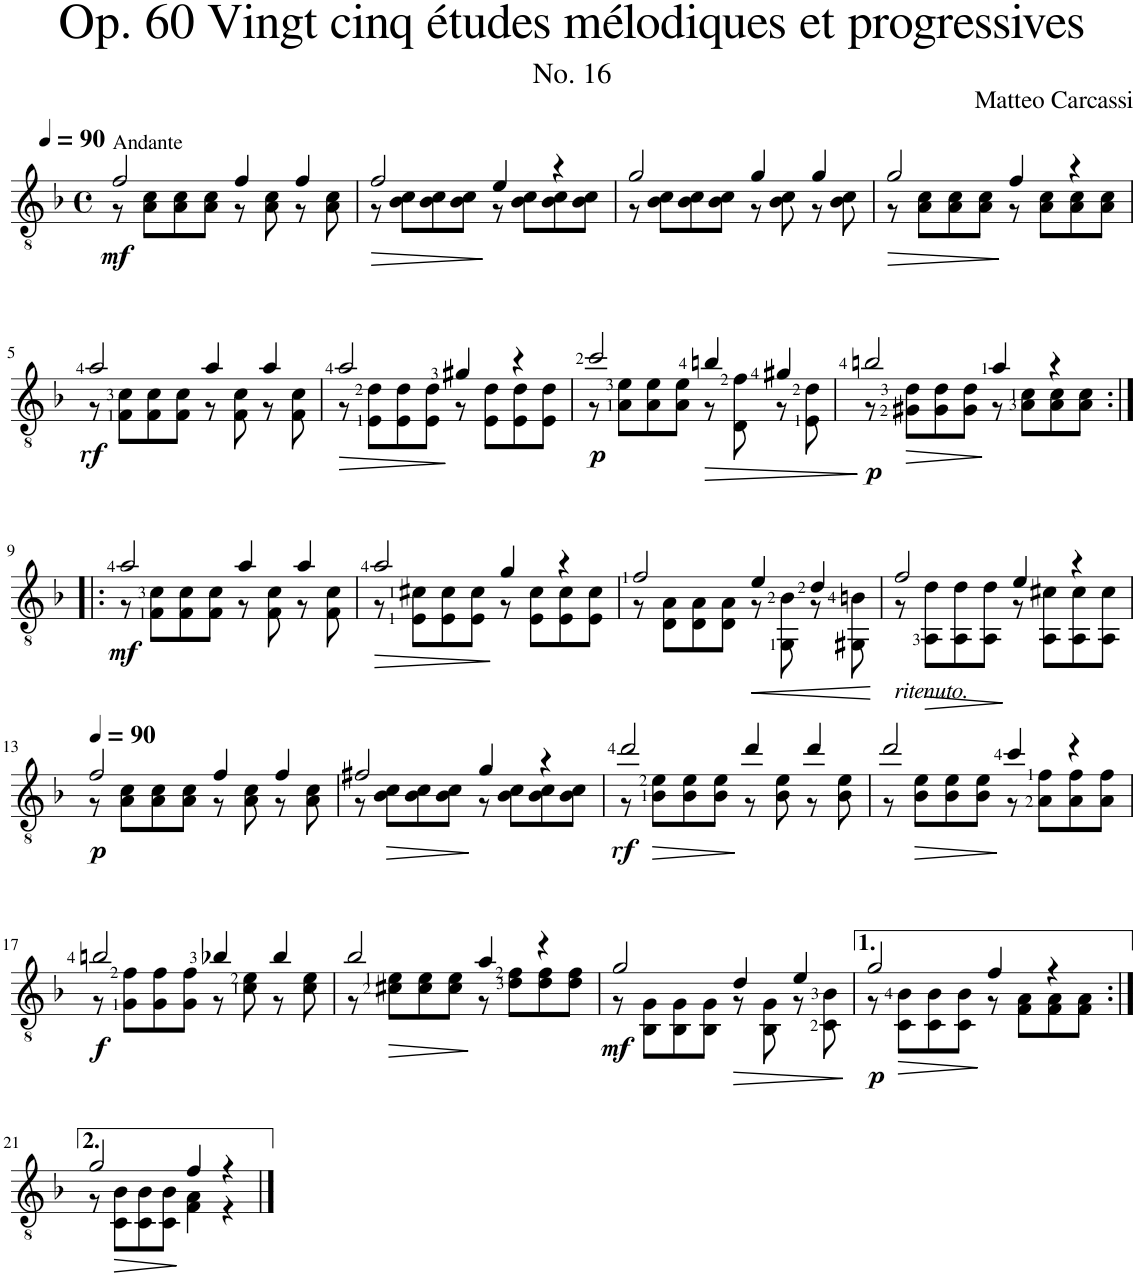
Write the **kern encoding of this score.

**kern	**dynam
*part1	*part1
*staff1	*staff1
*I"Classical Guitar	*
*I'Guit.	*
*clefGv2	*
*k[b-]	*
*M4/4	*
*met(c)	*
*MM90	*
=1	=1
*^	*
!LO:TX:a:t=Andante	!	!
!	!	!LO:DY:b
2f/	8r	mf
.	8A\ 8c\L	.
.	8A\ 8c\	.
.	8A\ 8c\J	.
4f/	8r	.
.	8A\ 8c\	.
4f/	8r	.
.	8A\ 8c\	.
=2	=2	=2
!	!	!LO:HP:b
2f/	8r	>
.	8B-\ 8c\L	.
.	8B-\ 8c\	.
.	8B-\ 8c\J	.
4e/	8r	]
.	8B-\ 8c\L	.
4r	8B-\ 8c\	.
.	8B-\ 8c\J	.
=3	=3	=3
2g/	8r	.
.	8B-\ 8c\L	.
.	8B-\ 8c\	.
.	8B-\ 8c\J	.
4g/	8r	.
.	8B-\ 8c\	.
4g/	8r	.
.	8B-\ 8c\	.
=4	=4	=4
!	!	!LO:HP:b
2g/	8r	>
.	8A\ 8c\L	.
.	8A\ 8c\	.
.	8A\ 8c\J	.
4f/	8r	]
.	8A\ 8c\L	.
4r	8A\ 8c\	.
.	8A\ 8c\J	.
!!LO:LB:g=z	!!
=5	=5	=5
!	!	!LO:DY:b
2a/	8r	rf
.	8F\ 8c\L	.
.	8F\ 8c\	.
.	8F\ 8c\J	.
4a/	8r	.
.	8F\ 8c\	.
4a/	8r	.
.	8F\ 8c\	.
=6	=6	=6
!	!	!LO:HP:b
2a/	8r	>
.	8E\ 8d\L	.
.	8E\ 8d\	.
.	8E\ 8d\J	.
4g#X/	8r	]
.	8E\ 8d\L	.
4r	8E\ 8d\	.
.	8E\ 8d\J	.
=7	=7	=7
!	!	!LO:DY:b
2cc/	8r	p
.	8A\ 8e\L	.
.	8A\ 8e\	.
.	8A\ 8e\J	.
!	!	!LO:HP:b
4bn/	8r	>
.	8D\ 8f\	.
4g#X/	8r	.
.	8E\ 8d\	.
*v	*v	*
.	]
=8	=8
*^	*
!	!	!LO:DY:b
2bn/	8r	p
!	!	!LO:HP:b
.	8G#X\ 8d\L	>
.	8G#\ 8d\	.
.	8G#\ 8d\J	.
4a/	8r	.
.	8A\ 8c\L	.
4r	8A\ 8c\	.
.	8A\ 8c\J	.
!!LO:LB:g=z	!!
=9:|!|:	=9:|!|:	=9:|!|:
!	!	!LO:DY:b
2a/	8r	mf
.	8F\ 8c\L	.
.	8F\ 8c\	.
.	8F\ 8c\J	.
4a/	8r	.
.	8F\ 8c\	.
4a/	8r	.
.	8F\ 8c\	.
=10	=10	=10
!	!	!LO:HP:b
2a/	8r	>
.	8E\ 8c#X\L	.
.	8E\ 8c#\	.
.	8E\ 8c#\J	.
4g/	8r	]
.	8E\ 8c#\L	.
4r	8E\ 8c#\	.
.	8E\ 8c#\J	.
=11	=11	=11
2f/	8r	.
.	8D\ 8A\L	.
.	8D\ 8A\	.
.	8D\ 8A\J	.
!	!	!LO:HP:b
4e/	8r	<
.	8GG\ 8B-\	.
4d/	8r	.
.	8GG#X\ 8Bn\	.
*v	*v	*
.	]
=12	=12
*^	*
!LO:TX:b:i:t=ritenuto.	!	!
2f/	8r	.
!	!	!LO:HP:b
.	8AA\ 8d\L	>
.	8AA\ 8d\	.
.	8AA\ 8d\J	.
4e/	8r	[
.	8AA\ 8c#X\L	.
4r	8AA\ 8c#\	.
.	8AA\ 8c#\J	.
!!LO:LB:g=z	!!
=13	=13	=13
*MM90	*	*
!	!	!LO:DY:b
2f/	8r	p
.	8A\ 8c\L	.
.	8A\ 8c\	.
.	8A\ 8c\J	.
4f/	8r	.
.	8A\ 8c\	.
4f/	8r	.
.	8A\ 8c\	.
=14	=14	=14
2f#X/	8r	.
!	!	!LO:HP:b
.	8B-\ 8c\L	>
.	8B-\ 8c\	.
.	8B-\ 8c\J	.
4g/	8r	]
.	8B-\ 8c\L	.
4r	8B-\ 8c\	.
.	8B-\ 8c\J	.
=15	=15	=15
!	!	!LO:DY:b
2dd/	8r	rf
!	!	!LO:HP:b
.	8B-\ 8e\L	>
.	8B-\ 8e\	.
.	8B-\ 8e\J	.
4dd/	8r	]
.	8B-\ 8e\	.
4dd/	8r	.
.	8B-\ 8e\	.
=16	=16	=16
2dd/	8r	.
!	!	!LO:HP:b
.	8B-\ 8e\L	>
.	8B-\ 8e\	.
.	8B-\ 8e\J	.
4cc/	8r	]
.	8A\ 8f\L	.
4r	8A\ 8f\	.
.	8A\ 8f\J	.
!!LO:LB:g=z	!!
=17	=17	=17
!	!	!LO:DY:b
2bn/	8r	f
.	8G\ 8f\L	.
.	8G\ 8f\	.
.	8G\ 8f\J	.
4b-X/	8r	.
.	8c\ 8e\	.
4b-/	8r	.
.	8c\ 8e\	.
=18	=18	=18
2b-/	8r	.
!	!	!LO:HP:b
.	8c#X\ 8e\L	>
.	8c#\ 8e\	.
.	8c#\ 8e\J	.
4a/	8r	]
.	8d\ 8f\L	.
4r	8d\ 8f\	.
.	8d\ 8f\J	.
=19	=19	=19
!	!	!LO:DY:b
2g/	8r	mf
.	8BB-\ 8G\L	.
.	8BB-\ 8G\	.
.	8BB-\ 8G\J	.
!	!	!LO:HP:b
4d/	8r	>
.	8BB-\ 8G\	.
4e/	8r	.
.	8C\ 8B-\	.
*v	*v	*
.	]
=20	=20
*^	*
!	!	!LO:DY:b
2g/	8r	p
!	!	!LO:HP:b
.	8C\ 8B-\L	>
.	8C\ 8B-\	.
.	8C\ 8B-\J	.
4f/	8r	]
.	8F\ 8A\L	.
4r	8F\ 8A\	.
.	8F\ 8A\J	.
!!LO:LB:g=z	!!
=21:|!	=21:|!	=21:|!
2g/	8r	.
.	8C\ 8B-\L	.
.	8C\ 8B-\	.
.	8C\ 8B-\J	.
4f/	4F\ 4A\	]
4r	4r	.
*v	*v	*
==	==
*-	*-
